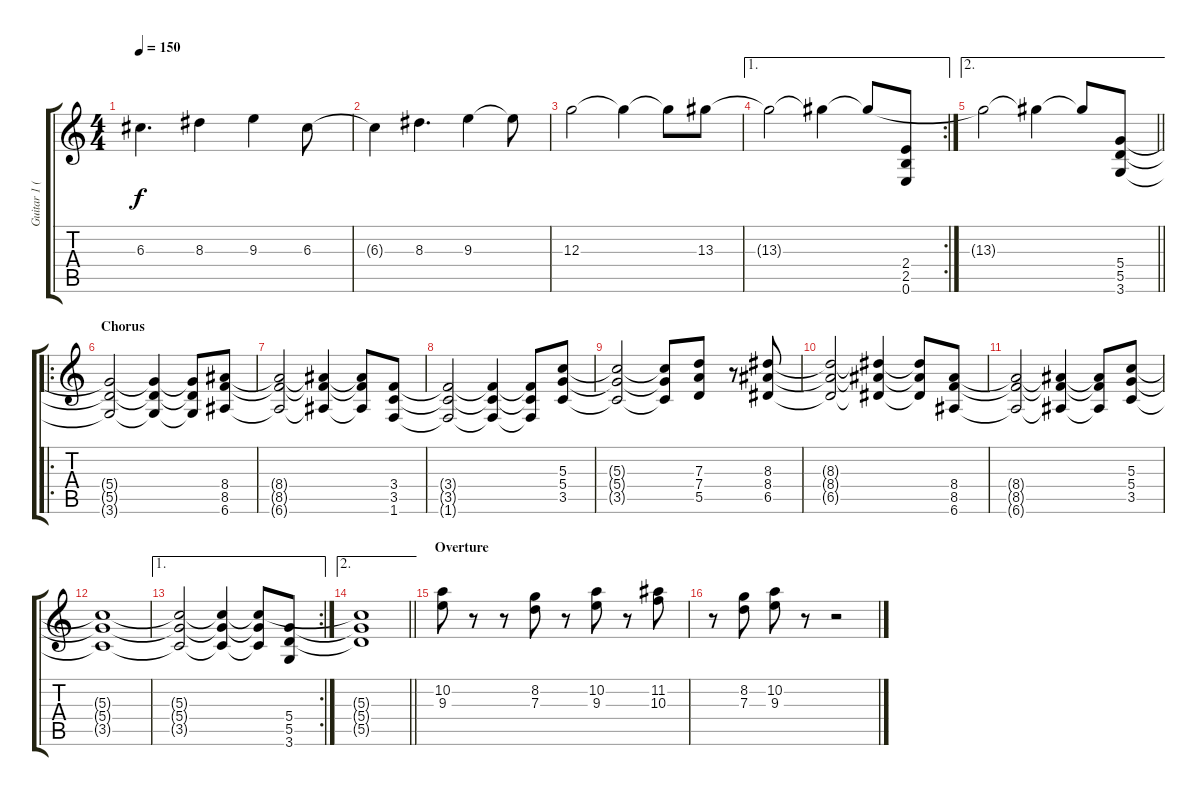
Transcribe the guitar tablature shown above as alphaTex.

\track ("Guitar 1 (Smith)" "Guitar 1 (") {instrument distortionguitar}
\staff {score tabs}
\tuning (E4 B3 G3 D3 A2 E2) {hide}
\ts (4 4)
\tempo 150
\clef g2
\ks c
6.3{t}.4{d dy f} 8.3.4 9.3.4 6.3.8 |
6.3{t}.4 8.3.4{d} 9.3.4 9.3{t}.8 |
12.3.2 12.3{t}.4 12.3{t}.8 13.3.8 |
\ae 1
\rc 2
13.3{t}.2 13.3{t}.4 13.3{t}.8 (2.4 2.5 0.6).8 |
\ae 2
\barLineRight lightlight
13.3{t}.2 13.3{t}.4 13.3{t}.8 (5.4 5.5 3.6).8 |
\ro
\section ("" "Chorus")
(5.4{t} 5.5{t} 3.6{t}).2 (5.4{t} 5.5{t} 3.6{t}).4 (5.4{t} 5.5{t} 3.6{t}).8 (8.4 8.5 6.6).8 |
(8.4{t} 8.5{t} 6.6{t}).2 (8.4{t} 8.5{t} 6.6{t}).4 (8.4{t} 8.5{t} 6.6{t}).8 (3.4 3.5 1.6).8 |
(3.4{t} 3.5{t} 1.6{t}).2 (3.4{t} 3.5{t} 1.6{t}).4 (3.4{t} 3.5{t} 1.6{t}).8 (5.3 5.4 3.5).8 |
(5.3{t} 5.4{t} 3.5{t}).2 (5.3{t} 5.4{t} 3.5{t}).8 (7.3 7.4 5.5).8 r.8 (8.3 8.4 6.5).8 |
(8.3{t} 8.4{t} 6.5{t}).2 (8.3{t} 8.4{t} 6.5{t}).4 (8.3{t} 8.4{t} 6.5{t}).8 (8.4 8.5 6.6).8 |
(8.4{t} 8.5{t} 6.6{t}).2 (8.4{t} 8.5{t} 6.6{t}).4 (8.4{t} 8.5{t} 6.6{t}).8 (5.3 5.4 3.5).8 |
(5.3{t} 5.4{t} 3.5{t}).1 |
\ae 1
\rc 2
(5.3{t} 5.4{t} 3.5{t}).2 (5.3{t} 5.4{t} 3.5{t}).4 (5.3{t} 5.4{t} 3.5{t}).8 (5.4 5.5 3.6).8 |
\ae 2
\barLineRight lightlight
(5.3{t} 5.4{t} 5.5{t}).1 |
\section ("" "Overture")
(10.2 9.3).8 r.8 r.8 (8.2 7.3).8 r.8 (10.2 9.3).8 r.8 (11.2 10.3).8 |
r.8 (8.2 7.3).8 (10.2 9.3).8 r.8 r.2
